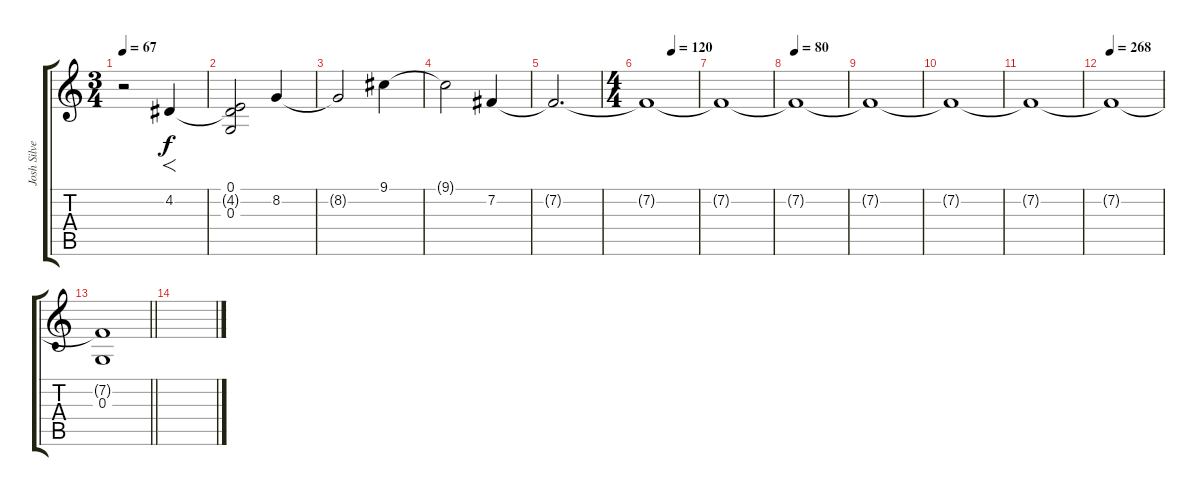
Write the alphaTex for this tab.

\track ("Josh Silver" "Josh Silve") {instrument pad4choir}
\staff {score tabs}
\tuning (E4 B3 G3 D3 A2 E2) {hide}
\ts (3 4)
\tempo 67
\clef g2
\ks c
r.2{dy f} 4.2.4{f} |
(0.1 4.2{t} 0.3).2 8.2.4 |
8.2{t}.2 9.1.4 |
9.1{t}.2 7.2.4 |
7.2{t}.2{d} |
\ts (4 4)
\tempo (120 0.5)
7.2{t}.1 |
7.2{t}.1 |
\tempo 80
7.2{t}.1 |
7.2{t}.1 |
7.2{t}.1 |
7.2{t}.1 |
\tempo 268
7.2{t}.1 |
\barLineRight lightlight
(7.2{t} 0.3).1{volume 5} |
\section ("" "")
